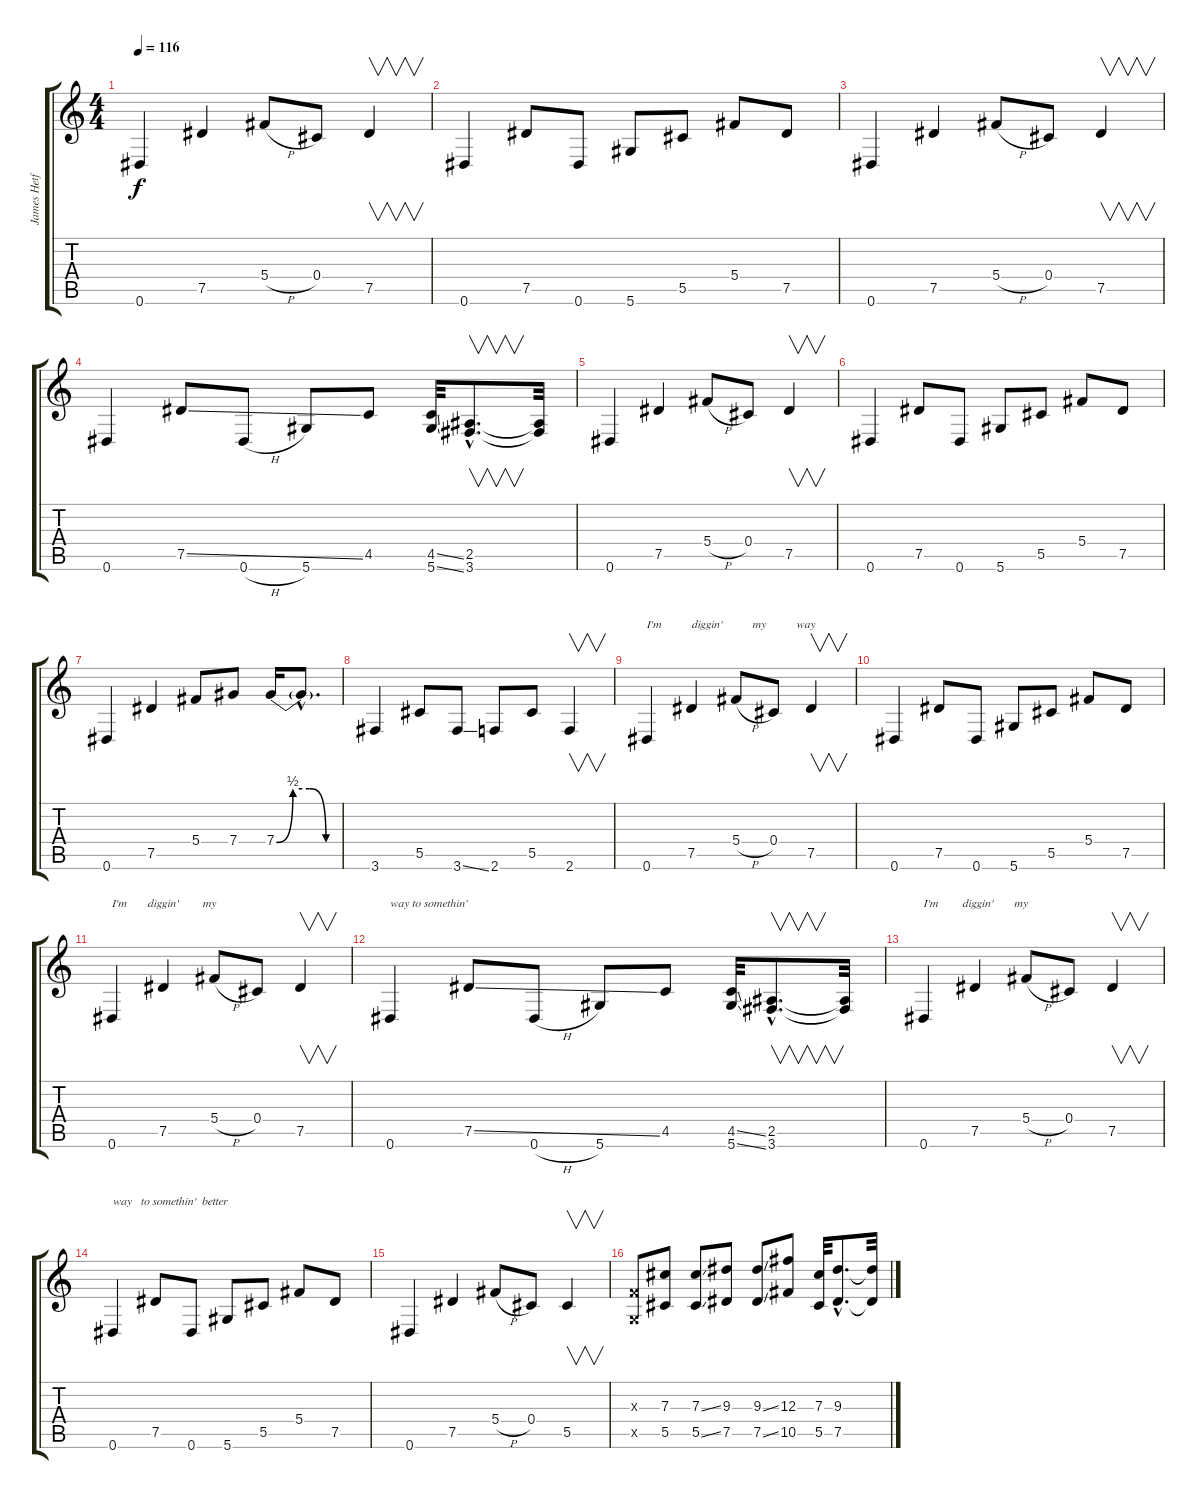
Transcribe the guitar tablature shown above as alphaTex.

\track ("James Hetfield" "James Hetf") {instrument electricguitarclean}
\staff {score tabs}
\tuning (Eb4 Bb3 Gb3 Db3 Ab2 Eb2) {hide}
\ts (4 4)
\tempo 116
\clef g2
\ks c
0.6.4{dy f} 7.5.4 5.4{h}.8 0.4.8 7.5.4{v} |
0.6.4 7.5.8 0.6.8 5.6.8 5.5.8 5.4.8 7.5.8 |
0.6.4 7.5.4 5.4{h}.8 0.4.8 7.5.4{v} |
0.6.4 7.5{ss}.8 0.6{h}.8 5.6.8 4.5.8 (4.5{ss} 5.6{ss}).32 (2.5{hac} 3.6{hac}).8{v d} (2.5{t} 3.6{t}).32 |
0.6.4 7.5.4 5.4{h}.8 0.4.8 7.5.4{v} |
0.6.4 7.5.8 0.6.8 5.6.8 5.5.8 5.4.8 7.5.8 |
0.6.4 7.5.4 5.4.8 7.4.8 7.4{be (custom 0 0 15 2 30 2 45 0 60 0)}.16 7.4{hac t}.8{d} |
3.6.4 5.5.8 3.6{ss}.8 2.6.8 5.5.8 2.6.4{v} |
0.6.4{txt "I'm          diggin'          my          way"} 7.5.4 5.4{h}.8 0.4.8 7.5.4{v} |
0.6.4 7.5.8 0.6.8 5.6.8 5.5.8 5.4.8 7.5.8 |
0.6.4{txt "I'm       diggin'        my      "} 7.5.4 5.4{h}.8 0.4.8 7.5.4{v} |
0.6.4{txt "way to somethin'"} 7.5{ss}.8 0.6{h}.8 5.6.8 4.5.8 (4.5{ss} 5.6{ss}).32 (2.5{hac} 3.6{hac}).8{v d} (2.5{t} 3.6{t}).32 |
0.6.4{txt "I'm        diggin'       my"} 7.5.4 5.4{h}.8 0.4.8 7.5.4{v} |
0.6.4{txt "way   to somethin'  better"} 7.5.8 0.6.8 5.6.8 5.5.8 5.4.8 7.5.8 |
0.6.4 7.5.4 5.4{h}.8 0.4.8 5.5.4{v} |
(-1.3{x} -1.5{x}).8 (7.3 5.5).8 (7.3{ss} 5.5{ss}).8 (9.3 7.5).8 (9.3{ss} 7.5{ss}).8 (12.3 10.5).8 (7.3 5.5).32 (9.3{hac} 7.5{hac}).8{d} (9.3{t} 7.5{t}).32
